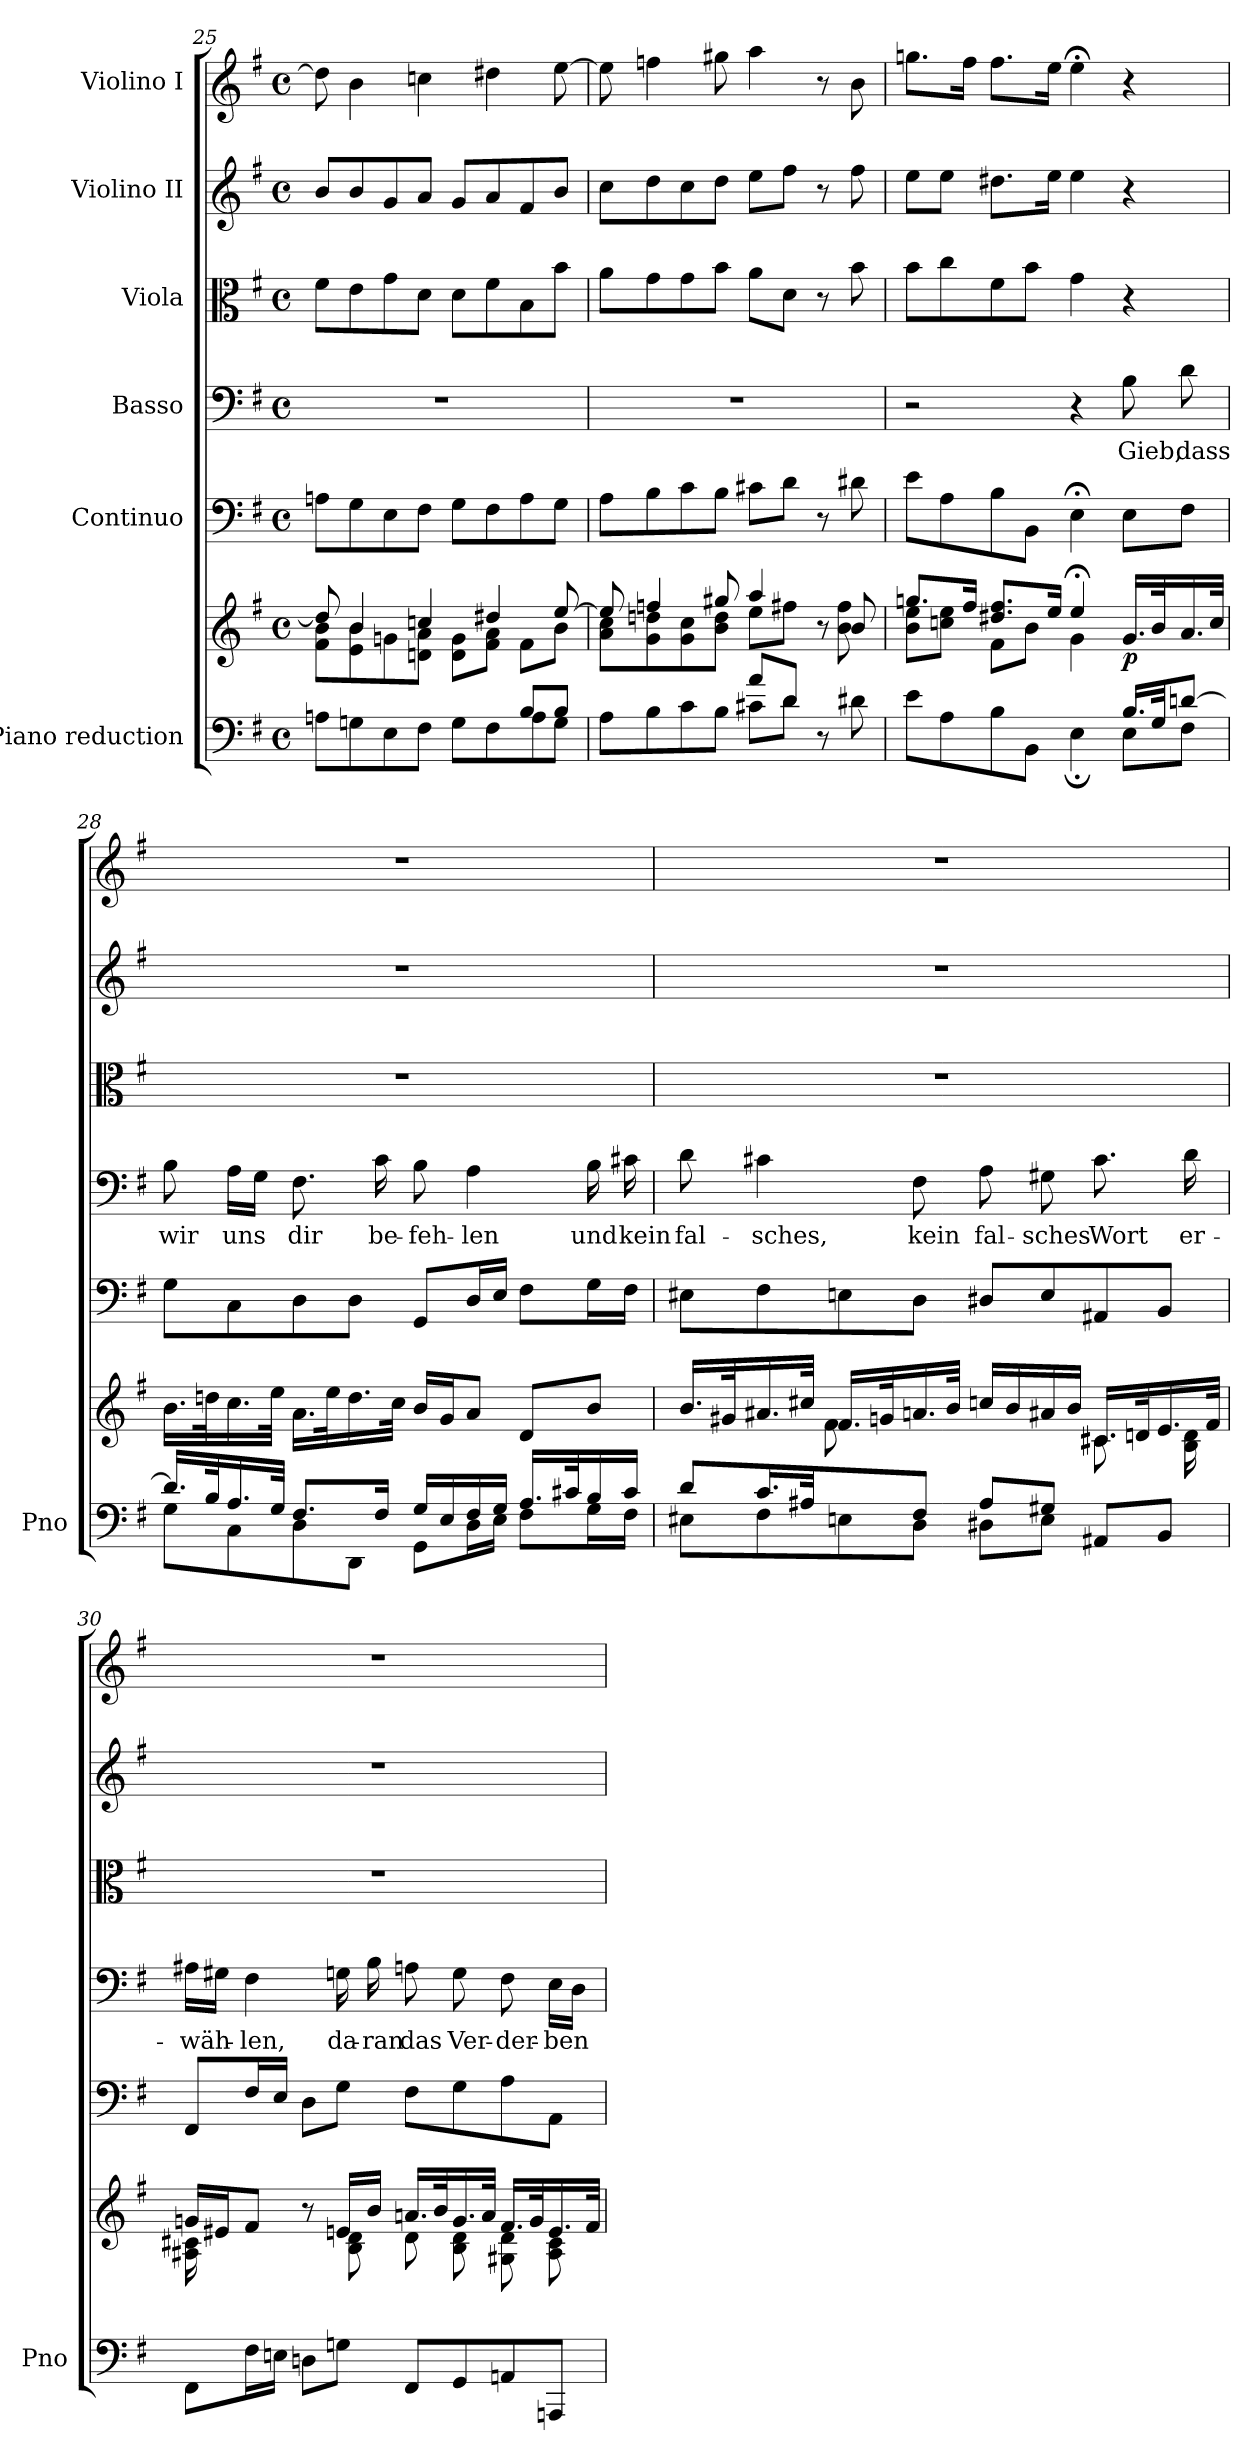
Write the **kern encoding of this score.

**kern	**kern	**dynam	**kern	**kern	**text	**kern	**kern	**kern
*part6	*part6	*part6	*part5	*part4	*part4	*part3	*part2	*part1
*staff7	*staff6	*staff6/7	*staff5	*staff4	*staff4	*staff3	*staff2	*staff1
*I"Piano reduction	*	*	*I"Continuo	*I"Basso	*	*I"Viola	*I"Violino II	*I"Violino I
*I'Pno	*	*	*	*	*	*	*	*
*clefF4	*clefG2	*	*clefF4	*clefF4	*	*clefC3	*clefG2	*clefG2
*k[f#]	*k[f#]	*	*k[f#]	*k[f#]	*	*k[f#]	*k[f#]	*k[f#]
*M4/4	*M4/4	*	*M4/4	*M4/4	*	*M4/4	*M4/4	*M4/4
*met(c)	*met(c)	*	*met(c)	*met(c)	*	*met(c)	*met(c)	*met(c)
=25	=25	=25	=25	=25	=25	=25	=25	=25
*^	*^	*	*	*	*	*	*	*
2.ryy	8An\L	8dd#/]	8f#\ 8b\L	.	8An\L	1r	.	8f#\L	8b/L	8dd#\]
.	8Gn\	4b/	8e\ 8b\	.	8G\	.	.	8e\	8b/	4b\
.	8E\	.	8gn\	.	8E\	.	.	8g\	8g/	.
.	8F#\J	4ccn/	8dn\ 8a\J	.	8F#\J	.	.	8d\J	8a/J	4ccn\
.	8G\L	.	8d\ 8g\L	.	8G\L	.	.	8d\L	8g/L	.
.	8F#\	4dd#X/	8f#\ 8a\J	.	8F#\	.	.	8f#\	8a/	4dd#X\
8B/L	8A\	.	8f#\L	.	8A\	.	.	8B\	8f#/	.
8B/J	8G\J	[8ee/	8b\J	.	8G\J	.	.	8b\J	8b/J	[8ee\
=26	=26	=26	=26	=26	=26	=26	=26	=26	=26	=26
2ryy	8A\L	8ee/]	8a\ 8cc\L	.	8A\L	1r	.	8a\L	8cc\L	8ee\]
.	8B\	4ffn/	8g\ 8ddn\	.	8B\	.	.	8g\	8dd\	4ffn\
.	8c\	.	8g\ 8cc\	.	8c\	.	.	8g\	8cc\	.
.	8B\J	8gg#X/	8b\ 8dd\J	.	8B\J	.	.	8b\J	8dd\J	8gg#X\
8a/L	8c#X\L	4aa/	8ee\L	.	8c#X\L	.	.	8a\L	8ee\L	4aa\
8d/J	8d\J	.	8ff#X\J	.	8d\J	.	.	8d\J	8ff#\J	.
8r	4ryy	8r	8ryy	.	8r	.	.	8r	8r	8r
8d#X\	.	8b/	8b\ 8ff#\	.	8d#X\	.	.	8b\	8ff#\	8b\
=27	=27	=27	=27	=27	=27	=27	=27	=27	=27	=27
2.ryy	8e\L	8.ggn/L	8b\ 8ee\L	.	8e\L	2r	.	8b\L	8ee\L	8.ggn\L
.	8A\	.	8ccn\ 8ee\J	.	8A\	.	.	8cc\	8ee\J	.
.	.	16ff#/Jk	.	.	.	.	.	.	.	16ff#\Jk
.	8B\	8.dd#X/ 8.ff#/L	8f#\L	.	8B\	.	.	8f#\	8.dd#X\L	8.ff#\L
.	8BB\J	.	8b\J	.	8BB\J	.	.	8b\J	.	.
.	.	16ee/Jk	.	.	.	.	.	.	16ee\Jk	16ee\Jk
.	4E;\	4ee;</	4g\	.	4E;\	4r	.	4g\	4ee\	4ee;<\
!	!	!	!	!LO:DY:b	!	!	!LO:LY:b	!	!	!
16.B/LL	8E\L	16.g/LL	4ryy	p	8E\L	8B\	Gieb,	4r	4r	4r
32G/JK	.	32b/K	.	.	.	.	.	.	.	.
!	!	!	!	!	!	!	!LO:LY:b	!	!	!
[8dn/J	8F#\J	16.a/	.	.	8F#\J	8d\	dass	.	.	.
.	.	32cc/JJk	.	.	.	.	.	.	.	.
*	*	*v	*v	*	*	*	*	*	*	*
=28	=28	=28	=28	=28	=28	=28	=28	=28	=28
!	!	!	!	!	!	!LO:LY:b	!	!	!
16.d/LL]	8G\L	16.b\LL	.	8G\L	8B\	wir	1r	1r	1r
32B/K	.	32ddn\K	.	.	.	.	.	.	.
!	!	!	!	!	!	!LO:LY:b	!	!	!
16.A/	8C\	16.cc\	.	8C\	16A\LL	uns	.	.	.
.	.	.	.	.	16G\JJ	.	.	.	.
32G/JJk	.	32ee\JJk	.	.	.	.	.	.	.
!	!	!	!	!	!	!LO:LY:b	!	!	!
8.F#/L	8D\	16.a\LL	.	8D\	8.F#\	dir	.	.	.
.	.	32ee\K	.	.	.	.	.	.	.
.	8DD\J	16.dd\	.	8D\J	.	.	.	.	.
!	!	!	!	!	!	!LO:LY:b	!	!	!
16F#/Jk	.	.	.	.	16c\	be-	.	.	.
.	.	32cc\JJk	.	.	.	.	.	.	.
!	!	!	!	!	!	!LO:LY:b	!	!	!
16G/LL	8GG\L	16b/LL	.	8GG/L	8B\	-feh-	.	.	.
16E/	.	16g/J	.	.	.	.	.	.	.
!	!	!	!	!	!	!LO:LY:b	!	!	!
16F#/	16D\L	8a/J	.	16D/L	4A\	-len	.	.	.
16G/JJ	16E\JJ	.	.	16E/JJ	.	.	.	.	.
16.A/LL	8F#\L	8d/L	.	8F#\L	.	.	.	.	.
32c#X/K	.	.	.	.	.	.	.	.	.
!	!	!	!	!	!	!LO:LY:b	!	!	!
16B/	16G\L	8b/J	.	16G\L	16B\	und	.	.	.
!	!	!	!	!	!	!LO:LY:b	!	!	!
16c#/JJ	16F#\JJ	.	.	16F#\JJ	16c#X\	kein	.	.	.
!!LO:PB:g=z
=29	=29	=29	=29	=29	=29	=29	=29	=29	=29
*	*	*^	*	*	*	*	*	*	*
!	!	!	!	!	!	!	!LO:LY:b	!	!	!
8d/L	8E#X\L	16.b/LL	4ryy	.	8E#X\L	8d\	fal-	1r	1r	1r
.	.	32g#X/K	.	.	.	.	.	.	.	.
!	!	!	!	!	!	!	!LO:LY:b	!	!	!
16.c/L	8F#\	16.a#X/	.	.	8F#\	4c#X\	-sches,	.	.	.
32A#X/JJk	.	32cc#X/JJk	.	.	.	.	.	.	.	.
8ryy	8En\	16.f#/LL	8f#\L	.	8En\	.	.	.	.	.
.	.	32gn/K	.	.	.	.	.	.	.	.
!	!	!	!	!	!	!	!LO:LY:b	!	!	!
8F#/J	8D\J	16.an/	4.ryy	.	8D\J	8F#\	kein	.	.	.
.	.	32b/JJk	.	.	.	.	.	.	.	.
!	!	!	!	!	!	!	!LO:LY:b	!	!	!
8A#/L	8D#X\L	16ccn/LL	.	.	8D#X/L	8A\	fal-	.	.	.
.	.	16b/	.	.	.	.	.	.	.	.
!	!	!	!	!	!	!	!LO:LY:b	!	!	!
8G#X/J	8E\J	16a#X/	.	.	8E/	8G#X\	-sches	.	.	.
.	.	16b/JJ	.	.	.	.	.	.	.	.
!	!	!	!	!	!	!	!LO:LY:b	!	!	!
4ryy	8AA#X/L	16.c#X/LL	8.c#\L	.	8AA#X/	8.c#\	Wort	.	.	.
.	.	32dn/K	.	.	.	.	.	.	.	.
.	8BB/J	16.e/	.	.	8BB/J	.	.	.	.	.
!	!	!	!	!	!	!	!LO:LY:b	!	!	!
.	.	.	16B\ 16d\Jk	.	.	16d\	er-	.	.	.
.	.	32f#/JJk	.	.	.	.	.	.	.	.
=30	=30	=30	=30	=30	=30	=30	=30	=30	=30	=30
!	!	!	!	!	!	!	!LO:LY:b	!	!	!
16ryy	8FF#\L	16gn/LL	16A#X\ 16c#X\LL	.	8FF#/L	16A#X\LL	-wäh-	1r	1r	1r
16G#X/ 16B/J	.	16e#X/J	8.ryy	.	.	16G#X\JJ	.	.	.	.
!	!	!	!	!	!	!	!LO:LY:b	!	!	!
8F#/ 8A#X/J	16F#\L	8f#/J	.	.	16F#/L	4F#\	-len,	.	.	.
.	16En\JJ	.	.	.	16E/JJ	.	.	.	.	.
2.ryy	8Dn\L	8r	8ryy	.	8D\L	.	.	.	.	.
!	!	!	!	!	!	!	!LO:LY:b	!	!	!
.	8Gn\J	16en/LL	8B\ 8d\	.	8G\J	16Gn\	da-	.	.	.
!	!	!	!	!	!	!	!LO:LY:b	!	!	!
.	.	16b/JJ	.	.	.	16B\	-ran	.	.	.
!	!	!	!	!	!	!	!LO:LY:b	!	!	!
.	8FF#/L	16.an/LL	8d\L	.	8F#\L	8An\	das	.	.	.
.	.	32b/K	.	.	.	.	.	.	.	.
!	!	!	!	!	!	!	!LO:LY:b	!	!	!
.	8GG/	16.g/	8B\ 8d\	.	8G\	8G\	Ver-	.	.	.
.	.	32a/JJk	.	.	.	.	.	.	.	.
!	!	!	!	!	!	!	!LO:LY:b	!	!	!
.	8AAn/	16.f#/LL	8G#X\ 8d\	.	8A\	8F#\	-der-	.	.	.
.	.	32g/K	.	.	.	.	.	.	.	.
!	!	!	!	!	!	!	!LO:LY:b	!	!	!
.	8AAAn/J	16.e/	8A#\ 8c#\J	.	8AA\J	16E\LL	-ben	.	.	.
.	.	.	.	.	.	16D\JJ	.	.	.	.
.	.	32f#/JJk	.	.	.	.	.	.	.	.
*v	*v	*	*	*	*	*	*	*	*	*
*	*v	*v	*	*	*	*	*	*	*
=	=	=	=	=	=	=	=	=
*-	*-	*-	*-	*-	*-	*-	*-	*-
